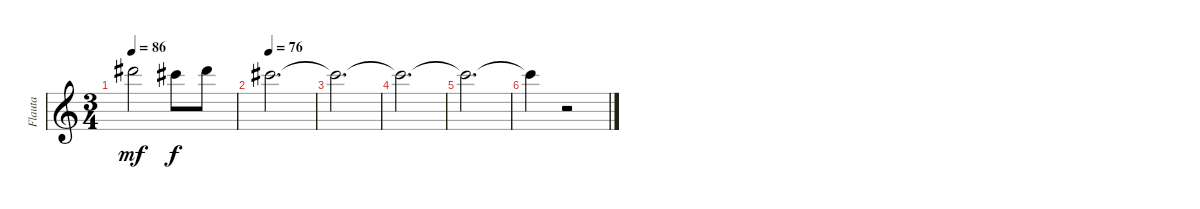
\track ("Flauta" "Flauta") {instrument flute}
\staff {score}
\tuning (E5 B4 G4 D4 A3 E3) {hide}
\ts (3 4)
\tempo 86
\clef g2
\ks c
11.1.2{dy mf} 9.1.8{dy f} 11.1.8 |
\tempo 76
9.1.2{d} |
9.1{t}.2{d} |
9.1{t}.2{d} |
9.1{t}.2{d volume 0} |
9.1{t}.4 r.2
